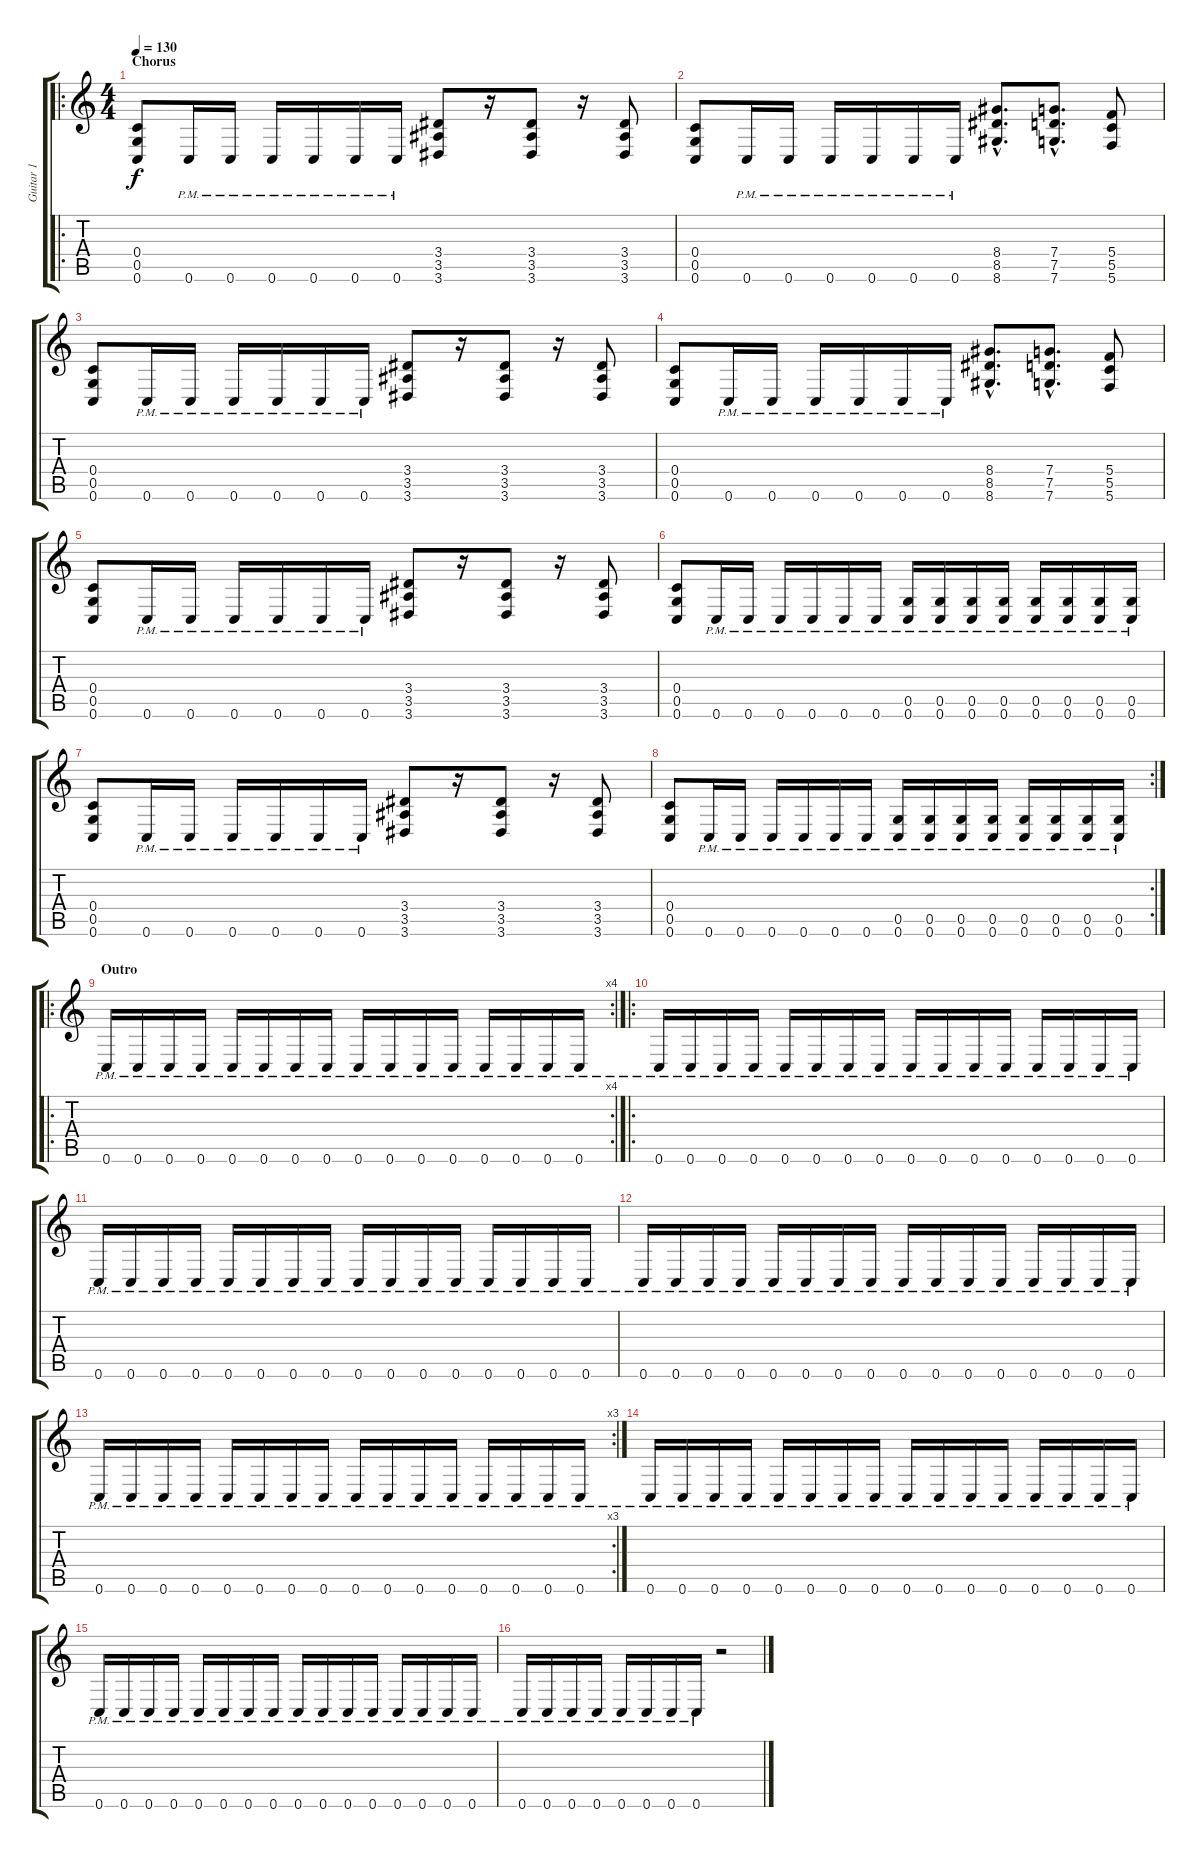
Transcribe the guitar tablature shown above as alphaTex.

\track ("Guitar 1" "Guitar 1") {instrument overdrivenguitar}
\staff {score tabs}
\tuning (D4 A3 F3 C3 G2 C2) {hide}
\ro
\ts (4 4)
\section ("" "Chorus")
\tempo 130
\clef g2
\ks c
(0.4 0.5 0.6).8{dy f} 0.6{pm}.16 0.6{pm}.16 0.6{pm}.16 0.6{pm}.16 0.6{pm}.16 0.6{pm}.16 (3.4 3.5 3.6).8 r.16 (3.4 3.5 3.6).8 r.16 (3.4 3.5 3.6).8 |
(0.4 0.5 0.6).8 0.6{pm}.16 0.6{pm}.16 0.6{pm}.16 0.6{pm}.16 0.6{pm}.16 0.6{pm}.16 (8.4{hac} 8.5{hac} 8.6{hac}).8{d} (7.4{hac} 7.5{hac} 7.6{hac}).8{d} (5.4 5.5 5.6).8 |
(0.4 0.5 0.6).8 0.6{pm}.16 0.6{pm}.16 0.6{pm}.16 0.6{pm}.16 0.6{pm}.16 0.6{pm}.16 (3.4 3.5 3.6).8 r.16 (3.4 3.5 3.6).8 r.16 (3.4 3.5 3.6).8 |
(0.4 0.5 0.6).8 0.6{pm}.16 0.6{pm}.16 0.6{pm}.16 0.6{pm}.16 0.6{pm}.16 0.6{pm}.16 (8.4{hac} 8.5{hac} 8.6{hac}).8{d} (7.4{hac} 7.5{hac} 7.6{hac}).8{d} (5.4 5.5 5.6).8 |
(0.4 0.5 0.6).8 0.6{pm}.16 0.6{pm}.16 0.6{pm}.16 0.6{pm}.16 0.6{pm}.16 0.6{pm}.16 (3.4 3.5 3.6).8 r.16 (3.4 3.5 3.6).8 r.16 (3.4 3.5 3.6).8 |
(0.4 0.5 0.6).8 0.6{pm}.16 0.6{pm}.16 0.6{pm}.16 0.6{pm}.16 0.6{pm}.16 0.6{pm}.16 (0.5{pm} 0.6{pm}).16 (0.5{pm} 0.6{pm}).16 (0.5{pm} 0.6{pm}).16 (0.5{pm} 0.6{pm}).16 (0.5{pm} 0.6{pm}).16 (0.5{pm} 0.6{pm}).16 (0.5{pm} 0.6{pm}).16 (0.5{pm} 0.6{pm}).16 |
(0.4 0.5 0.6).8 0.6{pm}.16 0.6{pm}.16 0.6{pm}.16 0.6{pm}.16 0.6{pm}.16 0.6{pm}.16 (3.4 3.5 3.6).8 r.16 (3.4 3.5 3.6).8 r.16 (3.4 3.5 3.6).8 |
\rc 2
(0.4 0.5 0.6).8 0.6{pm}.16 0.6{pm}.16 0.6{pm}.16 0.6{pm}.16 0.6{pm}.16 0.6{pm}.16 (0.5{pm} 0.6{pm}).16 (0.5{pm} 0.6{pm}).16 (0.5{pm} 0.6{pm}).16 (0.5{pm} 0.6{pm}).16 (0.5{pm} 0.6{pm}).16 (0.5{pm} 0.6{pm}).16 (0.5{pm} 0.6{pm}).16 (0.5{pm} 0.6{pm}).16 |
\ro
\rc 4
\section ("" "Outro")
0.6{pm}.16 0.6{pm}.16 0.6{pm}.16 0.6{pm}.16 0.6{pm}.16 0.6{pm}.16 0.6{pm}.16 0.6{pm}.16 0.6{pm}.16 0.6{pm}.16 0.6{pm}.16 0.6{pm}.16 0.6{pm}.16 0.6{pm}.16 0.6{pm}.16 0.6{pm}.16 |
\ro
0.6{pm}.16 0.6{pm}.16 0.6{pm}.16 0.6{pm}.16 0.6{pm}.16 0.6{pm}.16 0.6{pm}.16 0.6{pm}.16 0.6{pm}.16 0.6{pm}.16 0.6{pm}.16 0.6{pm}.16 0.6{pm}.16 0.6{pm}.16 0.6{pm}.16 0.6{pm}.16 |
0.6{pm}.16 0.6{pm}.16 0.6{pm}.16 0.6{pm}.16 0.6{pm}.16 0.6{pm}.16 0.6{pm}.16 0.6{pm}.16 0.6{pm}.16 0.6{pm}.16 0.6{pm}.16 0.6{pm}.16 0.6{pm}.16 0.6{pm}.16 0.6{pm}.16 0.6{pm}.16 |
0.6{pm}.16 0.6{pm}.16 0.6{pm}.16 0.6{pm}.16 0.6{pm}.16 0.6{pm}.16 0.6{pm}.16 0.6{pm}.16 0.6{pm}.16 0.6{pm}.16 0.6{pm}.16 0.6{pm}.16 0.6{pm}.16 0.6{pm}.16 0.6{pm}.16 0.6{pm}.16 |
\rc 3
0.6{pm}.16 0.6{pm}.16 0.6{pm}.16 0.6{pm}.16 0.6{pm}.16 0.6{pm}.16 0.6{pm}.16 0.6{pm}.16 0.6{pm}.16 0.6{pm}.16 0.6{pm}.16 0.6{pm}.16 0.6{pm}.16 0.6{pm}.16 0.6{pm}.16 0.6{pm}.16 |
0.6{pm}.16 0.6{pm}.16 0.6{pm}.16 0.6{pm}.16 0.6{pm}.16 0.6{pm}.16 0.6{pm}.16 0.6{pm}.16 0.6{pm}.16 0.6{pm}.16 0.6{pm}.16 0.6{pm}.16 0.6{pm}.16 0.6{pm}.16 0.6{pm}.16 0.6{pm}.16 |
0.6{pm}.16 0.6{pm}.16 0.6{pm}.16 0.6{pm}.16 0.6{pm}.16 0.6{pm}.16 0.6{pm}.16 0.6{pm}.16 0.6{pm}.16 0.6{pm}.16 0.6{pm}.16 0.6{pm}.16 0.6{pm}.16 0.6{pm}.16 0.6{pm}.16 0.6{pm}.16 |
0.6{pm}.16 0.6{pm}.16 0.6{pm}.16 0.6{pm}.16 0.6{pm}.16 0.6{pm}.16 0.6{pm}.16 0.6{pm}.16 r.2
